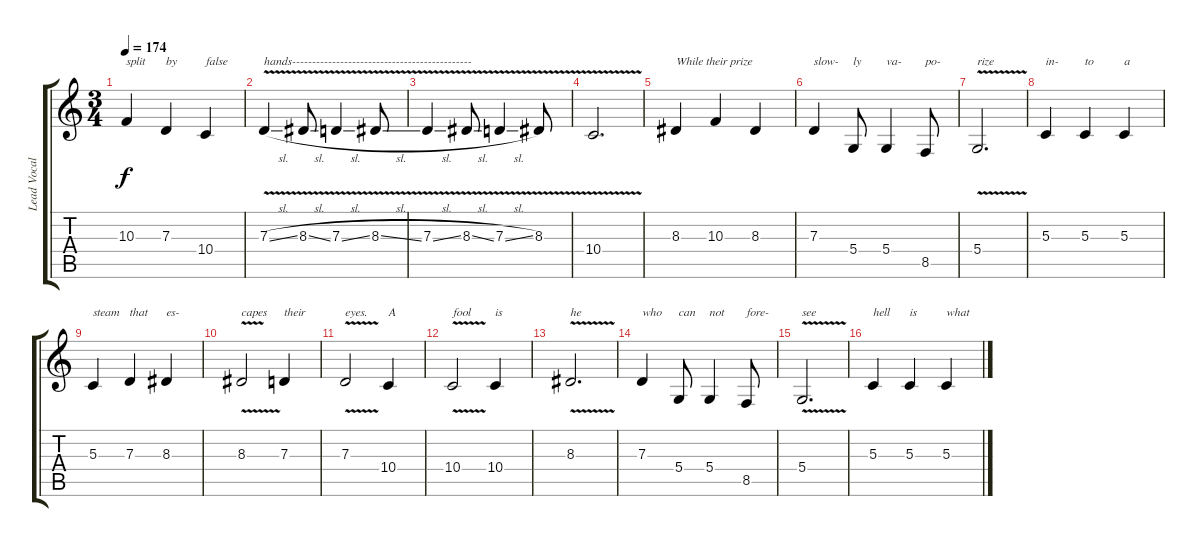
\track ("Lead Vocal+Lyrics" "Lead Vocal") {instrument clarinet}
\staff {score tabs}
\tuning (E4 B3 G3 D3 A2 E2) {hide}
\ts (3 4)
\tempo 174
\clef g2
\ks c
10.3.4{txt "split" dy f} 7.3.4{txt "by"} 10.4.4{txt "false"} |
7.3{v sl}.4{txt "hands---------------------------------------------"} 8.3{v sl}.8 7.3{v sl}.4 8.3{v sl}.8 |
7.3{v sl}.4 8.3{v sl}.8 7.3{v sl}.4 8.3{v}.8 |
10.4{v}.2{d} |
8.3.4{txt "While their prize"} 10.3.4 8.3.4 |
7.3.4{txt "slow-"} 5.4.8{txt "ly"} 5.4.4{txt "va-"} 8.5.8{txt "po-"} |
5.4{v}.2{d txt "rize"} |
5.3.4{txt "in-"} 5.3.4{txt "to"} 5.3.4{txt "a"} |
5.3.4{txt "steam"} 7.3.4{txt "that"} 8.3.4{txt "es-"} |
8.3{v}.2{txt "capes"} 7.3.4{txt "their "} |
7.3{v}.2{txt "eyes."} 10.4.4{txt "A"} |
10.4{v}.2{txt "fool"} 10.4.4{txt "is"} |
8.3{v}.2{d txt "he"} |
7.3.4{txt "who"} 5.4.8{txt "can"} 5.4.4{txt "not"} 8.5.8{txt "fore-"} |
5.4{v}.2{d txt "see"} |
5.3.4{txt "hell"} 5.3.4{txt "is"} 5.3.4{txt "what"}
